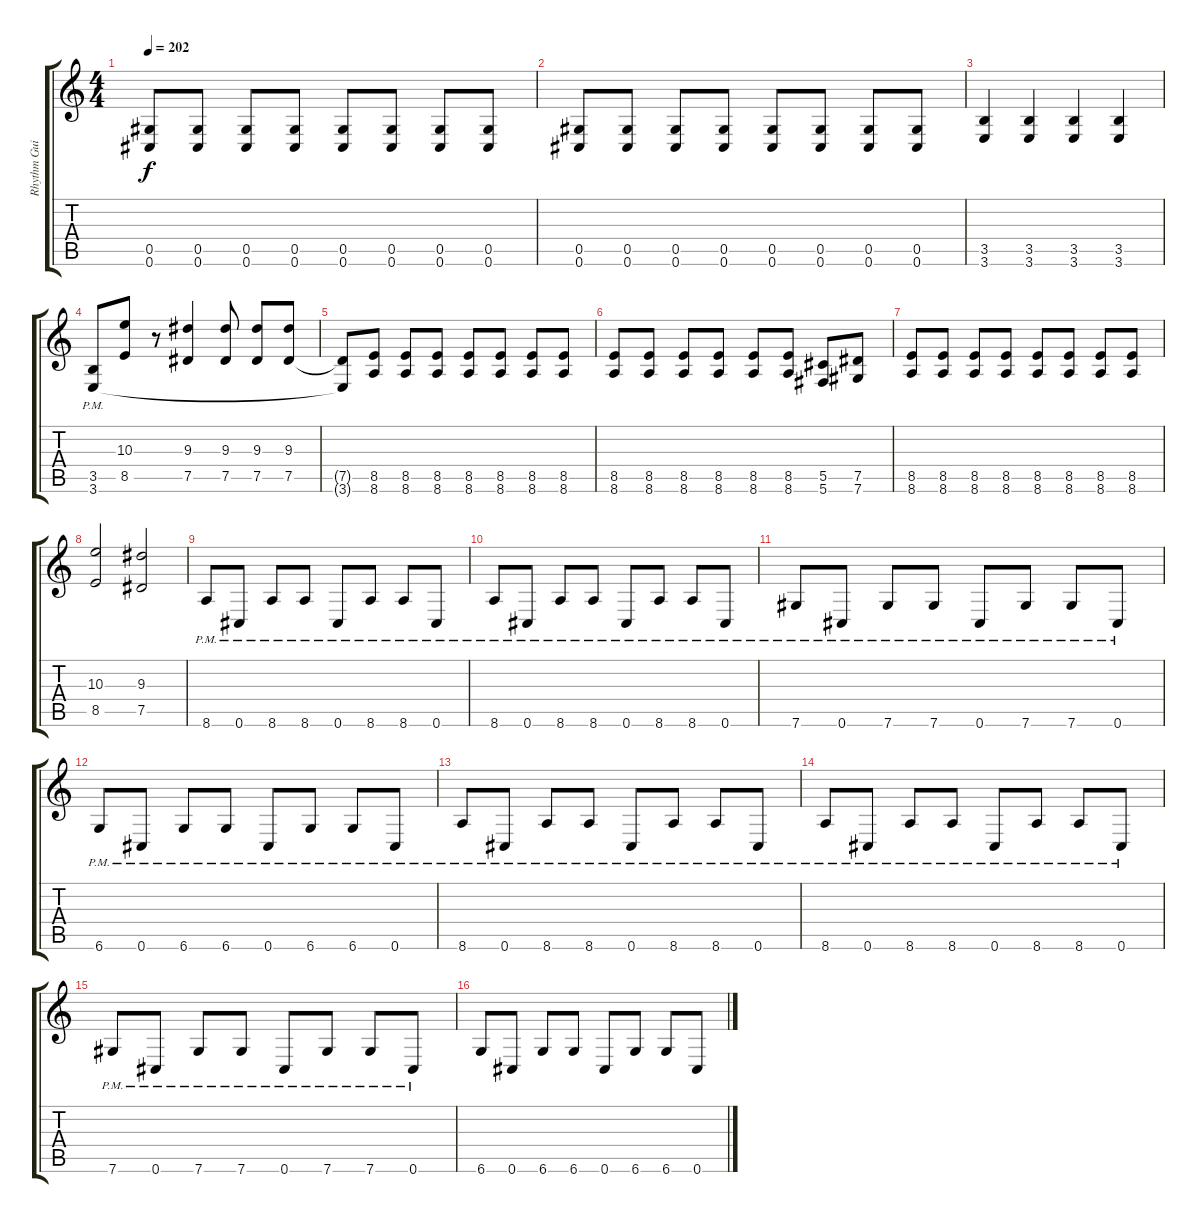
\track ("Rhythm Guitar 1" "Rhythm Gui") {instrument distortionguitar}
\staff {score tabs}
\tuning (Eb4 Bb3 Gb3 Db3 Ab2 Db2) {hide}
\ts (4 4)
\tempo 202
\clef g2
\ks c
(0.5 0.6).8{dy f} (0.5 0.6).8 (0.5 0.6).8 (0.5 0.6).8 (0.5 0.6).8 (0.5 0.6).8 (0.5 0.6).8 (0.5 0.6).8 |
(0.5 0.6).8 (0.5 0.6).8 (0.5 0.6).8 (0.5 0.6).8 (0.5 0.6).8 (0.5 0.6).8 (0.5 0.6).8 (0.5 0.6).8 |
(3.5 3.6).4 (3.5 3.6).4 (3.5 3.6).4 (3.5 3.6).4 |
(3.5{pm} 3.6{pm}).8 (10.3 8.5).8 r.8 (9.3 7.5).4 (9.3 7.5).8 (9.3 7.5).8 (9.3 7.5).8 |
(7.5{t} 3.6{t}).8 (8.5 8.6).8 (8.5 8.6).8 (8.5 8.6).8 (8.5 8.6).8 (8.5 8.6).8 (8.5 8.6).8 (8.5 8.6).8 |
(8.5 8.6).8 (8.5 8.6).8 (8.5 8.6).8 (8.5 8.6).8 (8.5 8.6).8 (8.5 8.6).8 (5.5 5.6).8 (7.5 7.6).8 |
(8.5 8.6).8 (8.5 8.6).8 (8.5 8.6).8 (8.5 8.6).8 (8.5 8.6).8 (8.5 8.6).8 (8.5 8.6).8 (8.5 8.6).8 |
(10.3 8.5).2 (9.3 7.5).2 |
8.6{pm}.8 0.6{pm}.8 8.6{pm}.8 8.6{pm}.8 0.6{pm}.8 8.6{pm}.8 8.6{pm}.8 0.6{pm}.8 |
8.6{pm}.8 0.6{pm}.8 8.6{pm}.8 8.6{pm}.8 0.6{pm}.8 8.6{pm}.8 8.6{pm}.8 0.6{pm}.8 |
7.6{pm}.8 0.6{pm}.8 7.6{pm}.8 7.6{pm}.8 0.6{pm}.8 7.6{pm}.8 7.6{pm}.8 0.6{pm}.8 |
6.6{pm}.8 0.6{pm}.8 6.6{pm}.8 6.6{pm}.8 0.6{pm}.8 6.6{pm}.8 6.6{pm}.8 0.6{pm}.8 |
8.6{pm}.8 0.6{pm}.8 8.6{pm}.8 8.6{pm}.8 0.6{pm}.8 8.6{pm}.8 8.6{pm}.8 0.6{pm}.8 |
8.6{pm}.8 0.6{pm}.8 8.6{pm}.8 8.6{pm}.8 0.6{pm}.8 8.6{pm}.8 8.6{pm}.8 0.6{pm}.8 |
7.6{pm}.8 0.6{pm}.8 7.6{pm}.8 7.6{pm}.8 0.6{pm}.8 7.6{pm}.8 7.6{pm}.8 0.6{pm}.8 |
6.6.8 0.6.8 6.6.8 6.6.8 0.6.8 6.6.8 6.6.8 0.6.8
